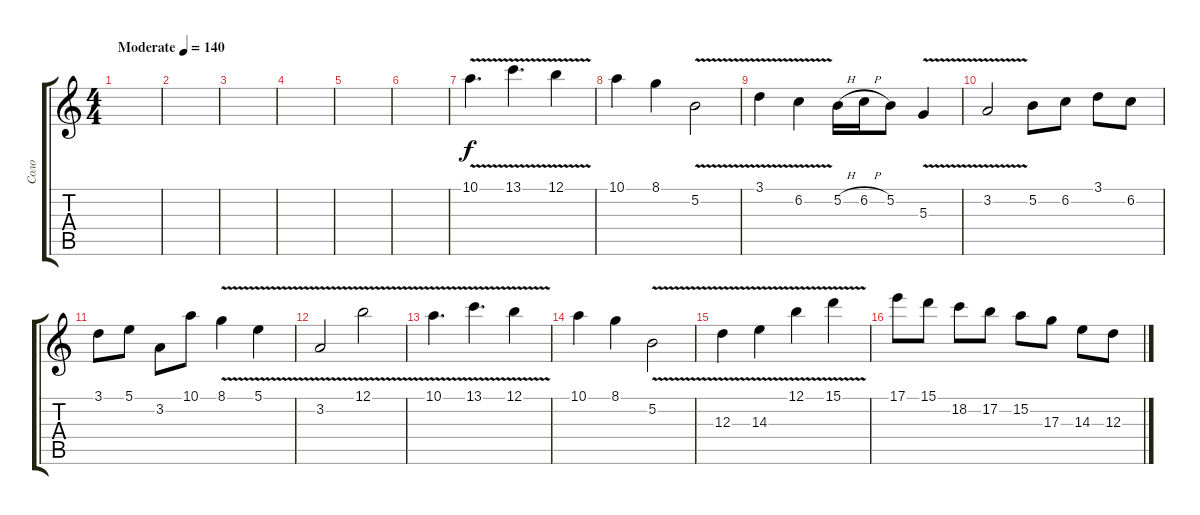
\track ("Соло" "Соло") {instrument distortionguitar}
\staff {score tabs}
\tuning (B3 Gb3 D3 A2 E2 B1) {hide}
\ts (4 4)
\tempo (140 "Moderate")
\clef g2
\ks c
|
|
|
|
|
|
10.1{v}.4{d} 13.1{v}.4{d} 12.1{v}.4 |
10.1.4 8.1.4 5.2{v}.2 |
3.1{v}.4 6.2{v}.4 5.2{h}.16 6.2{h}.16 5.2.8 5.3{v}.4 |
3.2{v}.2 5.2.8 6.2.8 3.1.8 6.2.8 |
3.1.8 5.1.8 3.2.8 10.1.8 8.1{v}.4 5.1{v}.4 |
3.2{v}.2 12.1{v}.2 |
10.1{v}.4{d} 13.1{v}.4{d} 12.1{v}.4 |
10.1.4 8.1.4 5.2{v}.2 |
12.3{v}.4 14.3{v}.4 12.1{v}.4 15.1{v}.4 |
17.1.8 15.1.8 18.2.8 17.2.8 15.2.8 17.3.8 14.3.8 12.3.8
